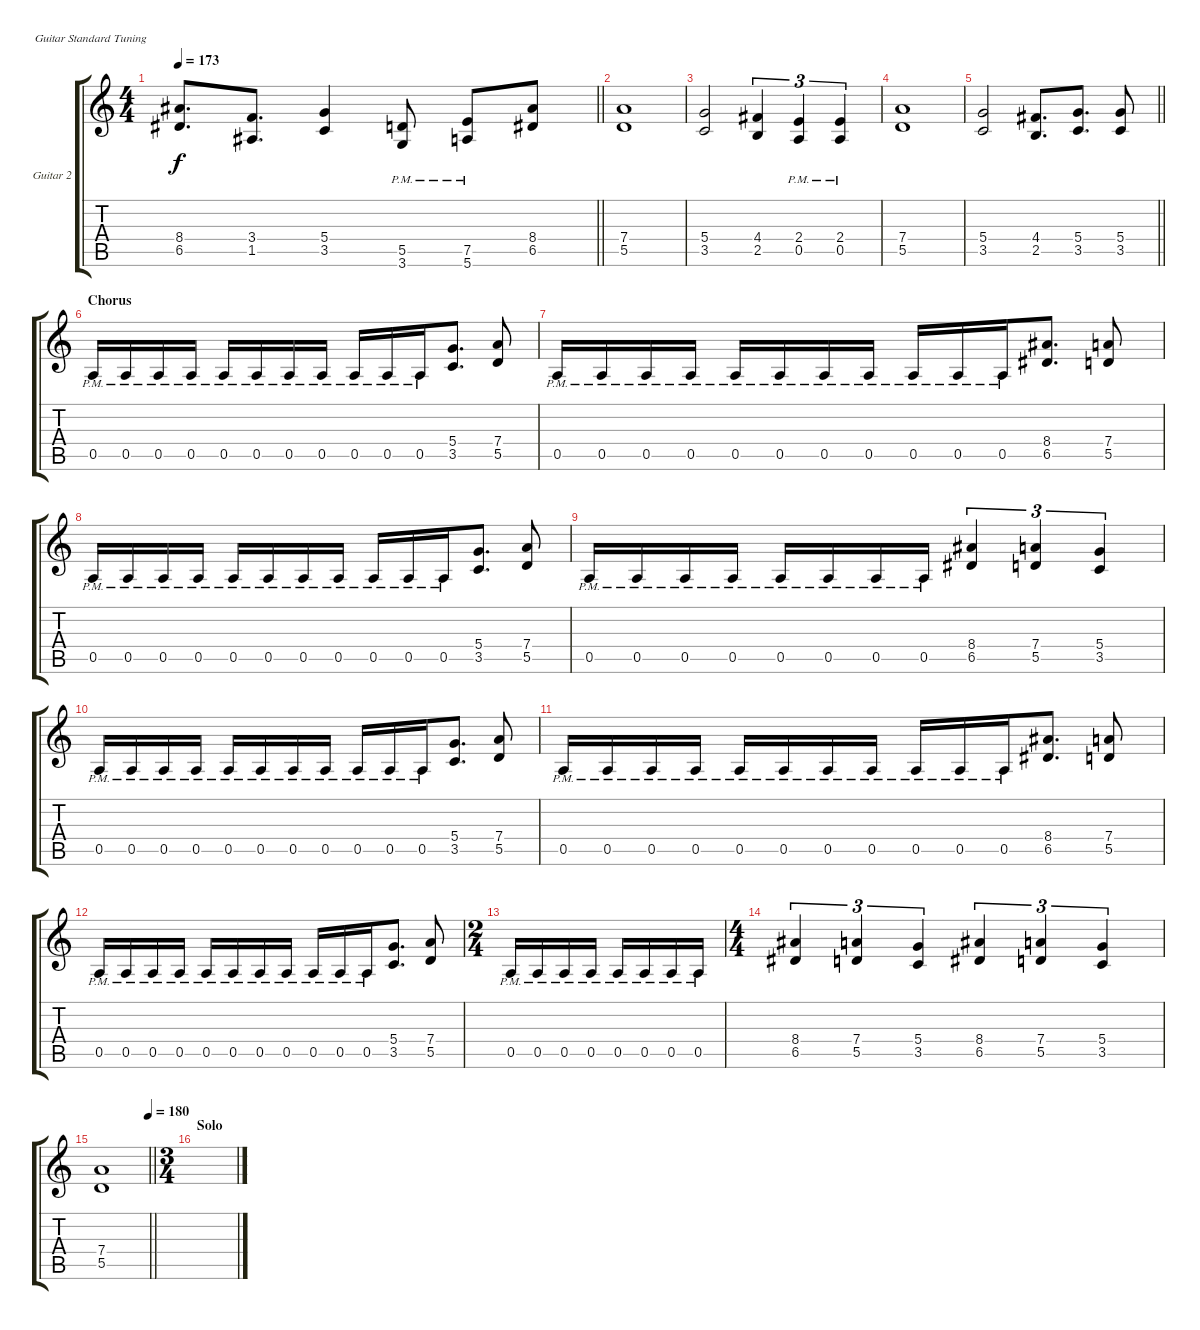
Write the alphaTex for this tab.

\bracketExtendMode groupsimilarinstruments
\firstSystemTrackNameOrientation horizontal
\otherSystemsTrackNameOrientation horizontal
\track ("Guitar 2" "Guitar 2") {instrument distortionguitar}
\staff {score tabs}
\tuning (E4 B3 G3 D3 A2 E2)
\ts (4 4)
\tempo 173
\clef g2
\barLineRight lightlight
\ks c
(8.4 6.5).8{d dy f} (3.4 1.5).8{d} (5.4 3.5).4 (5.5{pm} 3.6{pm}).8 (7.5{pm} 5.6{pm}).8 (8.4 6.5).8 |
(7.4 5.5).1 |
(5.4 3.5).2 (4.4 2.5).4{tu (3 2)} (2.4{pm} 0.5{pm}).4{tu (3 2)} (2.4{pm} 0.5{pm}).4{tu (3 2)} |
(7.4 5.5).1 |
\barLineRight lightlight
(5.4 3.5).2 (4.4 2.5).8{d} (5.4 3.5).8{d} (5.4 3.5).8 |
\section ("" "Chorus")
0.5{pm}.16 0.5{pm}.16 0.5{pm}.16 0.5{pm}.16 0.5{pm}.16 0.5{pm}.16 0.5{pm}.16 0.5{pm}.16 0.5{pm}.16 0.5{pm}.16 0.5{pm}.16 (5.4 3.5).8{d} (7.4 5.5).8 |
0.5{pm}.16 0.5{pm}.16 0.5{pm}.16 0.5{pm}.16 0.5{pm}.16 0.5{pm}.16 0.5{pm}.16 0.5{pm}.16 0.5{pm}.16 0.5{pm}.16 0.5{pm}.16 (8.4 6.5).8{d} (7.4 5.5).8 |
0.5{pm}.16 0.5{pm}.16 0.5{pm}.16 0.5{pm}.16 0.5{pm}.16 0.5{pm}.16 0.5{pm}.16 0.5{pm}.16 0.5{pm}.16 0.5{pm}.16 0.5{pm}.16 (5.4 3.5).8{d} (7.4 5.5).8 |
0.5{pm}.16 0.5{pm}.16 0.5{pm}.16 0.5{pm}.16 0.5{pm}.16 0.5{pm}.16 0.5{pm}.16 0.5{pm}.16 (8.4 6.5).4{tu (3 2)} (7.4 5.5).4{tu (3 2)} (5.4 3.5).4{tu (3 2)} |
0.5{pm}.16 0.5{pm}.16 0.5{pm}.16 0.5{pm}.16 0.5{pm}.16 0.5{pm}.16 0.5{pm}.16 0.5{pm}.16 0.5{pm}.16 0.5{pm}.16 0.5{pm}.16 (5.4 3.5).8{d} (7.4 5.5).8 |
0.5{pm}.16 0.5{pm}.16 0.5{pm}.16 0.5{pm}.16 0.5{pm}.16 0.5{pm}.16 0.5{pm}.16 0.5{pm}.16 0.5{pm}.16 0.5{pm}.16 0.5{pm}.16 (8.4 6.5).8{d} (7.4 5.5).8 |
0.5{pm}.16 0.5{pm}.16 0.5{pm}.16 0.5{pm}.16 0.5{pm}.16 0.5{pm}.16 0.5{pm}.16 0.5{pm}.16 0.5{pm}.16 0.5{pm}.16 0.5{pm}.16 (5.4 3.5).8{d} (7.4 5.5).8 |
\ts (2 4)
0.5{pm}.16 0.5{pm}.16 0.5{pm}.16 0.5{pm}.16 0.5{pm}.16 0.5{pm}.16 0.5{pm}.16 0.5{pm}.16 |
\ts (4 4)
(8.4 6.5).4{tu (3 2)} (7.4 5.5).4{tu (3 2)} (5.4 3.5).4{tu (3 2)} (8.4 6.5).4{tu (3 2)} (7.4 5.5).4{tu (3 2)} (5.4 3.5).4{tu (3 2)} |
\tempo (180 1)
\barLineRight lightlight
(7.4 5.5).1 |
\ts (3 4)
\section ("" "Solo")
